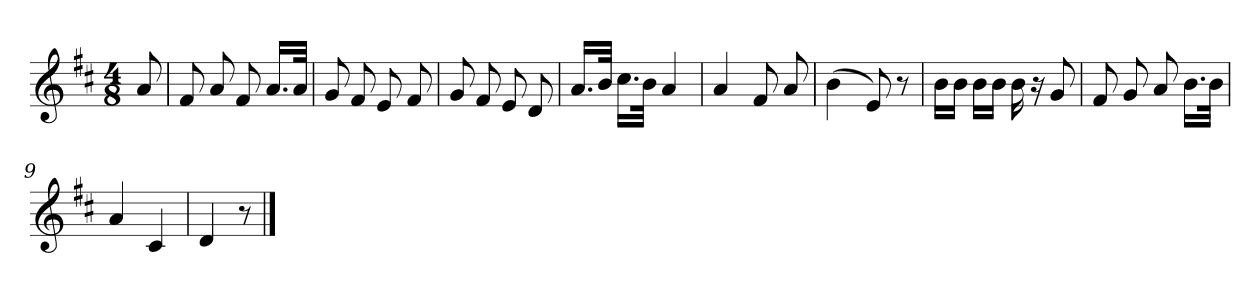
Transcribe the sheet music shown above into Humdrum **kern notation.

**kern
*part1
*staff1
*k[f#c#]
*M4/8
*MM120
=
8a
=1
8f#
8a
8f#
16.aLL
32aJJk
=2
8g
8f#
8e
8f#
=3
8g
8f#
8e
8d
=4
16.aLL
32bJJk
16.cc#LL
32bJJk
4a
=5
4a
8f#
8a
=6
(4b
8e)
8r
=7
16bLL
16bJJ
16bLL
16bJJ
16b
16r
8g
=8
8f#
8g
8a
16.bLL
32bJJk
=9
4a
4c#
=10
4d
8r
==
*-
